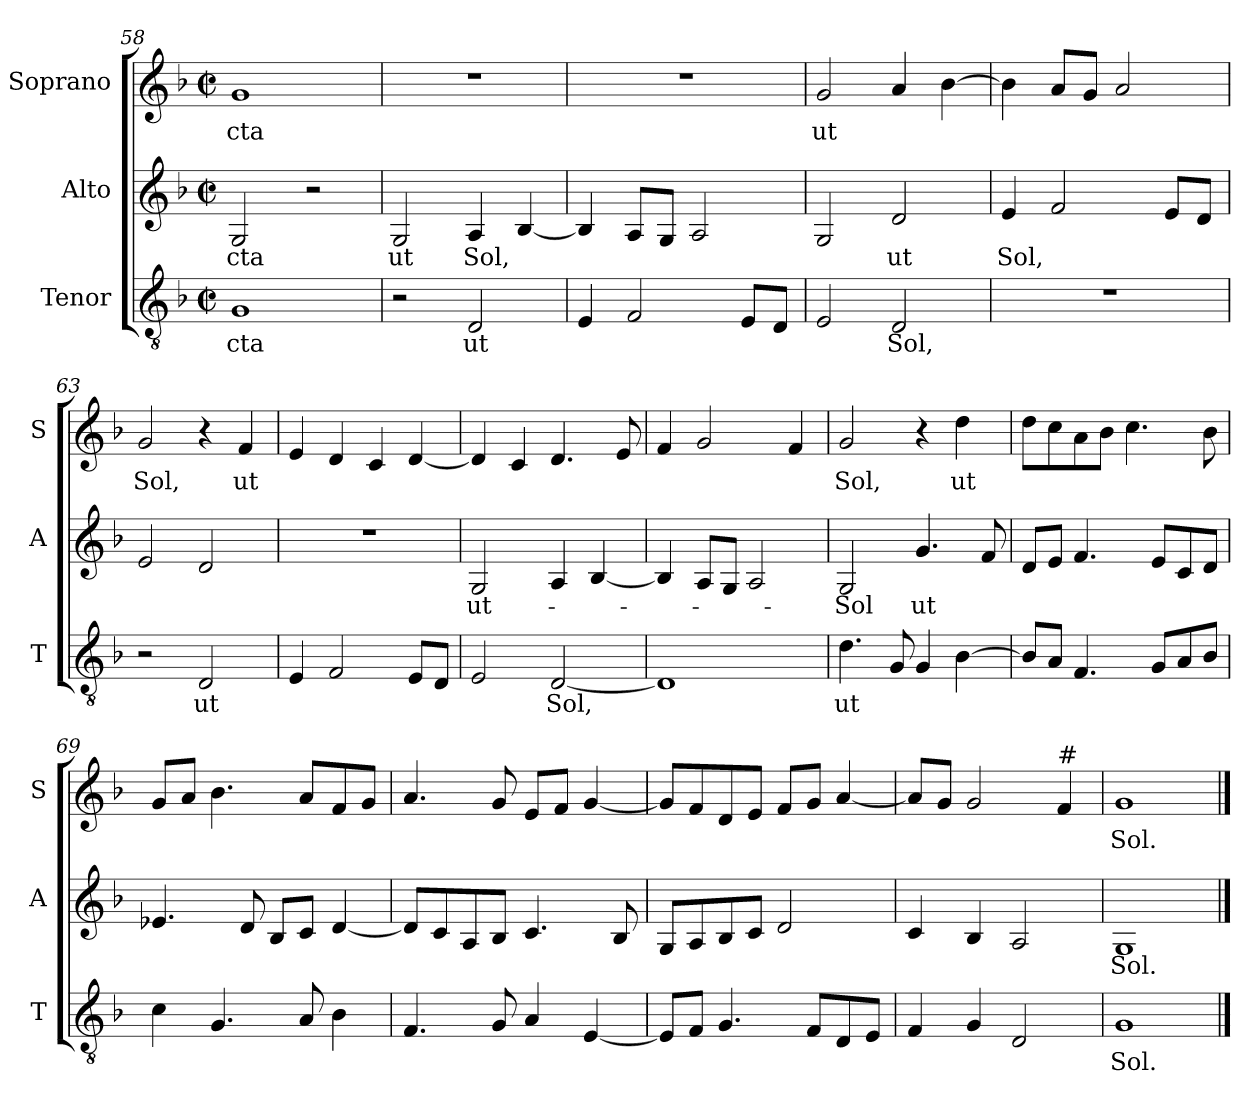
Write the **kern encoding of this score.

**kern	**text	**kern	**text	**kern	**text
*part3	*part3	*part2	*part2	*part1	*part1
*staff3	*staff3	*staff2	*staff2	*staff1	*staff1
*I"Tenor	*	*I"Alto	*	*I"Soprano	*
*I'T	*	*I'A	*	*I'S	*
*clefGv2	*	*clefG2	*	*clefG2	*
*k[b-]	*	*k[b-]	*	*k[b-]	*
*F:	*	*F:	*	*F:	*
*M2/2	*	*M2/2	*	*M2/2	*
*met(c|)	*	*met(c|)	*	*met(c|)	*
=58	=58	=58	=58	=58	=58
!	!LO:LY:b	!	!LO:LY:b	!	!LO:LY:b
1G	-cta	2G/	-cta	1g	-cta
.	.	2r	.	.	.
=59	=59	=59	=59	=59	=59
!	!	!	!LO:LY:b	!	!
2r	.	2G/	ut	1r	.
!	!LO:LY:b	!	!LO:LY:b	!	!
2D/	ut	4A/	Sol,	.	.
.	.	[4B-/	.	.	.
=60	=60	=60	=60	=60	=60
4E/	.	4B-/]	.	1r	.
2F/	.	8A/L	.	.	.
.	.	8G/J	.	.	.
.	.	2A/	.	.	.
8E/L	.	.	.	.	.
8D/J	.	.	.	.	.
=61	=61	=61	=61	=61	=61
!	!	!	!	!	!LO:LY:b
2E/	.	2G/	.	2g/	ut
!	!LO:LY:b	!	!LO:LY:b	!	!
2D/	Sol,	2d/	ut	4a/	.
.	.	.	.	[4b-\	.
=62	=62	=62	=62	=62	=62
!	!	!	!LO:LY:b	!	!
1r	.	4e/	Sol,	4b-\]	.
.	.	2f/	.	8a/L	.
.	.	.	.	8g/J	.
.	.	.	.	2a/	.
.	.	8e/L	.	.	.
.	.	8d/J	.	.	.
!!LO:LB:g=z
=63	=63	=63	=63	=63	=63
!	!	!	!	!	!LO:LY:b
2r	.	2e/	.	2g/	Sol,
!	!LO:LY:b	!	!	!	!
2D/	ut	2d/	.	4r	.
!	!	!	!	!	!LO:LY:b
.	.	.	.	4f/	ut
=64	=64	=64	=64	=64	=64
4E/	.	1r	.	4e/	.
2F/	.	.	.	4d/	.
.	.	.	.	4c/	.
8E/L	.	.	.	[4d/	.
8D/J	.	.	.	.	.
=65	=65	=65	=65	=65	=65
!	!	!	!LO:LY:b	!	!
2E/	.	2G/	ut-	4d/]	.
.	.	.	.	4c/	.
!	!LO:LY:b	!	!	!	!
[2D/	Sol,	4A/	.	4.d/	.
.	.	[4B-/	.	.	.
.	.	.	.	8e/	.
=66	=66	=66	=66	=66	=66
1D]	.	4B-/]	.	4f/	.
.	.	8A/L	.	2g/	.
.	.	8G/J	.	.	.
.	.	2A/	.	.	.
.	.	.	.	4f/	.
=67	=67	=67	=67	=67	=67
!	!LO:LY:b	!	!LO:LY:b	!	!LO:LY:b
4.d\	ut	2G/	-Sol	2g/	Sol,
8G/	.	.	.	.	.
!	!	!	!LO:LY:b	!	!
4G/	.	4.g/	ut	4r	.
!	!	!	!	!	!LO:LY:b
[4B-\	.	.	.	4dd\	ut
.	.	8f/	.	.	.
=68	=68	=68	=68	=68	=68
8B-/L]	.	8d/L	.	8dd\L	.
8A/J	.	8e/J	.	8cc\	.
4.F/	.	4.f/	.	8a\	.
.	.	.	.	8b-\J	.
.	.	.	.	4.cc\	.
8G/L	.	8e/L	.	.	.
8A/	.	8c/	.	.	.
8B-/J	.	8d/J	.	8b-\	.
!!LO:LB:g=z
=69	=69	=69	=69	=69	=69
4c\	.	4.e-X/	.	8g/L	.
.	.	.	.	8a/J	.
4.G/	.	.	.	4.b-\	.
.	.	8d/	.	.	.
.	.	8B-/L	.	.	.
8A/	.	8c/J	.	8a/L	.
4B-\	.	[4d/	.	8f/	.
.	.	.	.	8g/J	.
=70	=70	=70	=70	=70	=70
4.F/	.	8d/L]	.	4.a/	.
.	.	8c/	.	.	.
.	.	8A/	.	.	.
8G/	.	8B-/J	.	8g/	.
4A/	.	4.c/	.	8e/L	.
.	.	.	.	8f/J	.
[4E/	.	.	.	[4g/	.
.	.	8B-/	.	.	.
=71	=71	=71	=71	=71	=71
8E/L]	.	8G/L	.	8g/L]	.
8F/J	.	8A/	.	8f/	.
4.G/	.	8B-/	.	8d/	.
.	.	8c/J	.	8e/J	.
.	.	2d/	.	8f/L	.
8F/L	.	.	.	8g/J	.
8D/	.	.	.	[4a/	.
8E/J	.	.	.	.	.
=72	=72	=72	=72	=72	=72
4F/	.	4c/	.	8a/L]	.
.	.	.	.	8g/J	.
4G/	.	4B-/	.	2g/	.
2D/	.	2A/	.	.	.
!	!	!	!	!LO:TX:a:t=#	!
.	.	.	.	4f/	.
=73	=73	=73	=73	=73	=73
!	!LO:LY:b	!	!LO:LY:b	!	!LO:LY:b
1G	Sol.	1G	Sol.	1g	Sol.
==	==	==	==	==	==
*-	*-	*-	*-	*-	*-
